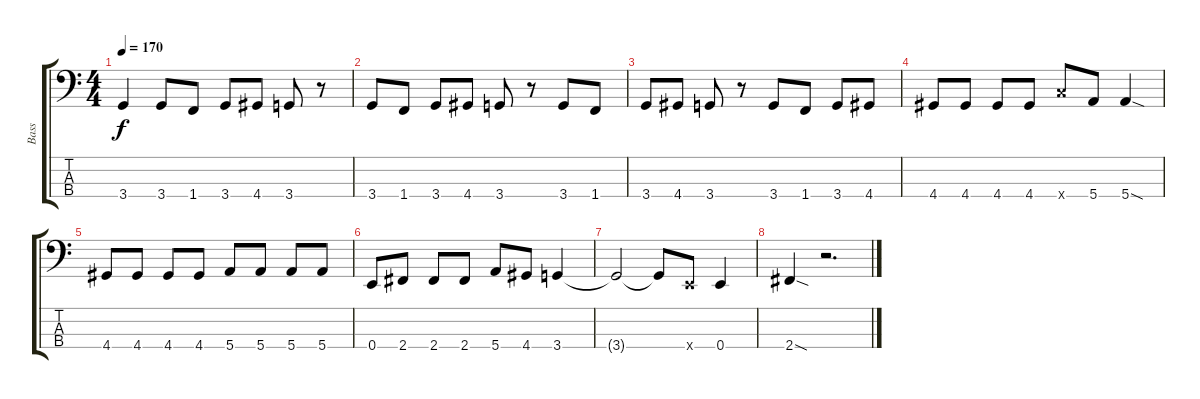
\track ("Bass" "Bass") {instrument electricbasspick}
\staff {score tabs}
\tuning (G2 D2 A1 E1) {hide}
\ts (4 4)
\tempo 170
\clef f4
\ks c
3.4.4{dy f} 3.4.8 1.4.8 3.4.8 4.4.8 3.4.8 r.8 |
3.4.8 1.4.8 3.4.8 4.4.8 3.4.8 r.8 3.4.8 1.4.8 |
3.4.8 4.4.8 3.4.8 r.8 3.4.8 1.4.8 3.4.8 4.4.8 |
4.4.8 4.4.8 4.4.8 4.4.8 8.4{x}.8 5.4.8 5.4{sod}.4 |
4.4.8 4.4.8 4.4.8 4.4.8 5.4.8 5.4.8 5.4.8 5.4.8 |
0.4.8 2.4.8 2.4.8 2.4.8 5.4.8 4.4.8 3.4.4 |
3.4{t}.2 3.4{t}.8 0.4{x}.8 0.4.4 |
2.4{sod}.4 r.2{d}
